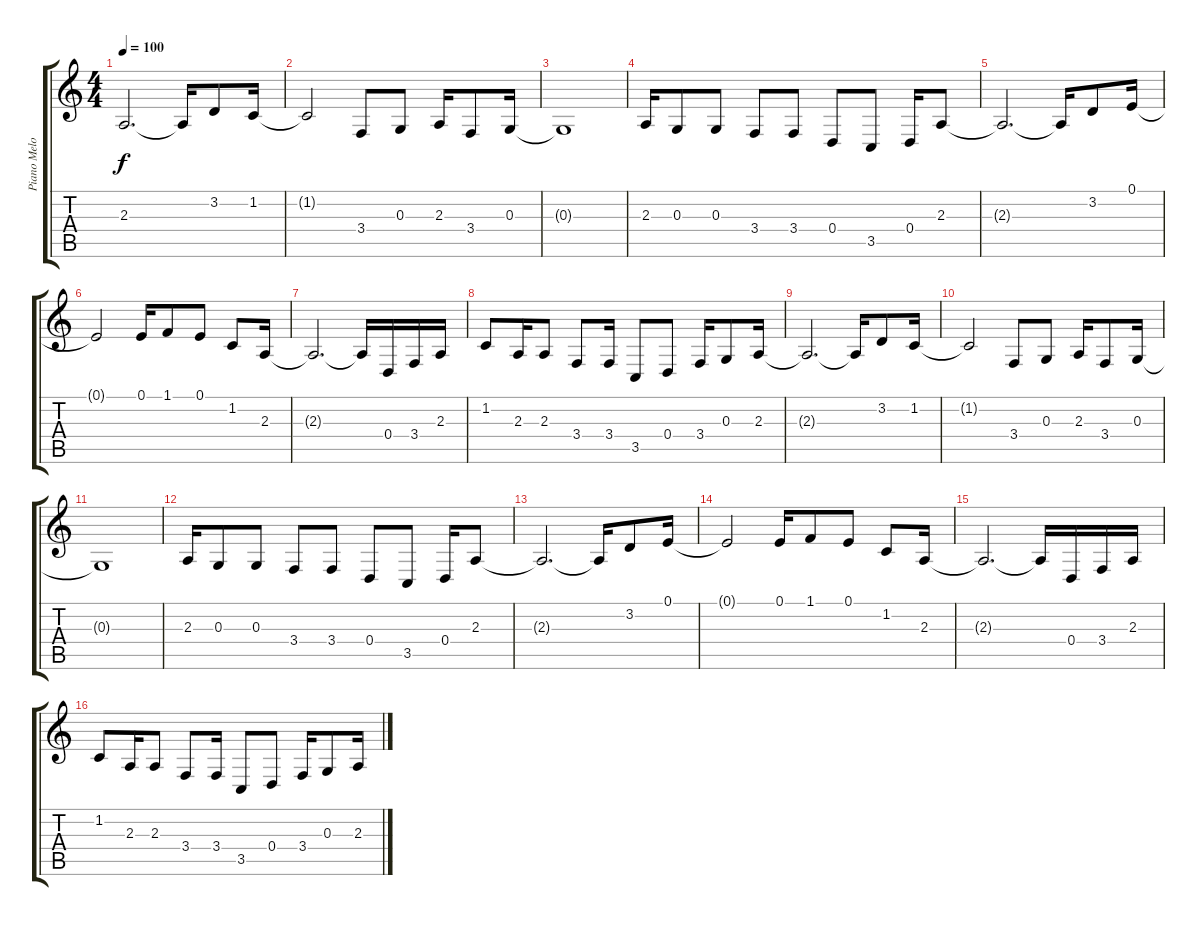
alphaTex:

\track ("Piano Melodia" "Piano Melo") {instrument electricgrandpiano}
\staff {score tabs}
\tuning (E4 B3 G3 D3 A2 E2) {hide}
\ts (4 4)
\tempo 100
\clef g2
\ks c
2.3{t}.2{d dy f} 2.3{t}.16 3.2.8 1.2.16 |
1.2{t}.2 3.4.8 0.3.8 2.3.16 3.4.8 0.3.16 |
0.3{t}.1 |
2.3.16 0.3.8 0.3.8 3.4.8 3.4.8 0.4.8 3.5.8 0.4.16 2.3.8 |
2.3{t}.2{d} 2.3{t}.16 3.2.8 0.1.16 |
0.1{t}.2 0.1.16 1.1.8 0.1.8 1.2.8 2.3.16 |
2.3{t}.2{d} 2.3{t}.16 0.4.16 3.4.16 2.3.16 |
1.2.8 2.3.16 2.3.8 3.4.8 3.4.16 3.5.8 0.4.8 3.4.16 0.3.8 2.3.16 |
2.3{t}.2{d} 2.3{t}.16 3.2.8 1.2.16 |
1.2{t}.2 3.4.8 0.3.8 2.3.16 3.4.8 0.3.16 |
0.3{t}.1 |
2.3.16 0.3.8 0.3.8 3.4.8 3.4.8 0.4.8 3.5.8 0.4.16 2.3.8 |
2.3{t}.2{d} 2.3{t}.16 3.2.8 0.1.16 |
0.1{t}.2 0.1.16 1.1.8 0.1.8 1.2.8 2.3.16 |
2.3{t}.2{d} 2.3{t}.16 0.4.16 3.4.16 2.3.16 |
1.2.8 2.3.16 2.3.8 3.4.8 3.4.16 3.5.8 0.4.8 3.4.16 0.3.8 2.3.16
